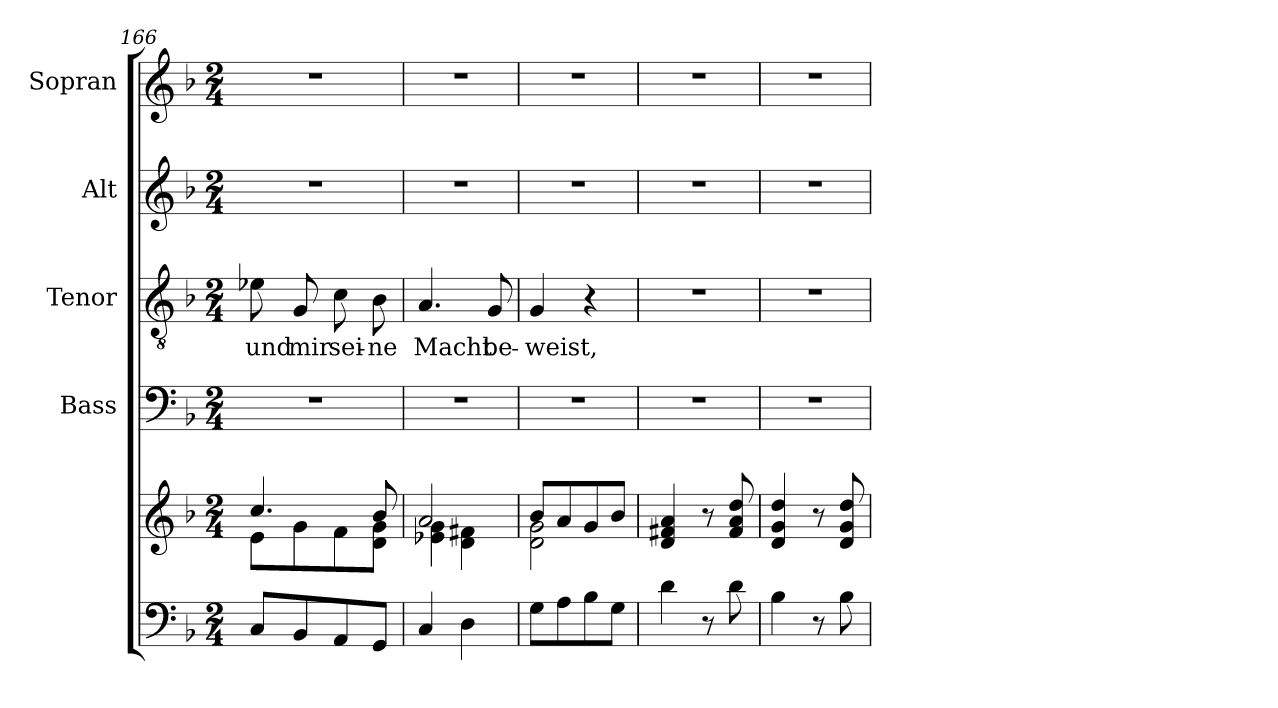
**kern	**kern	**kern	**kern	**text	**kern	**kern
*part5	*part5	*part4	*part3	*part3	*part2	*part1
*staff6	*staff5	*staff4	*staff3	*staff3	*staff2	*staff1
*	*	*I"Bass	*I"Tenor	*	*I"Alt	*I"Sopran
*	*	*I'B.	*I'T.	*	*I'A.	*I'S.
*clefF4	*clefG2	*clefF4	*clefGv2	*	*clefG2	*clefG2
*k[b-]	*k[b-]	*k[b-]	*k[b-]	*	*k[b-]	*k[b-]
*F:	*F:	*F:	*F:	*	*F:	*F:
*M2/4	*M2/4	*M2/4	*M2/4	*	*M2/4	*M2/4
=166	=166	=166	=166	=166	=166	=166
*	*^	*	*	*	*	*
!	!	!	!	!	!LO:LY:b	!	!
8C/L	4.cc/	8e\L	2r	8e-X\	und	2r	2r
!	!	!	!	!	!LO:LY:b	!	!
8BB-/	.	8g\	.	8G/	mir	.	.
!	!	!	!	!	!LO:LY:b	!	!
8AA/	.	8f\	.	8c\	sei-	.	.
!	!	!	!	!	!LO:LY:b	!	!
8GG/J	8b-/	8d\ 8g\J	.	8B-\	-ne	.	.
=167	=167	=167	=167	=167	=167	=167	=167
!	!	!	!	!	!LO:LY:b	!	!
4C/	2a/	4e-X\ 4g\	2r	4.A/	Macht	2r	2r
4D\	.	4d\ 4f#X\	.	.	.	.	.
!	!	!	!	!	!LO:LY:b	!	!
.	.	.	.	8G/	be-	.	.
=168	=168	=168	=168	=168	=168	=168	=168
!	!	!	!	!	!LO:LY:b	!	!
8G\L	8b-/L	2d\ 2g\	2r	4G/	-weist,	2r	2r
8A\	8a/	.	.	.	.	.	.
8B-\	8g/	.	.	4r	.	.	.
8G\J	8b-/J	.	.	.	.	.	.
*	*v	*v	*	*	*	*	*
=169	=169	=169	=169	=169	=169	=169
4d\	4d/ 4f#X/ 4a/	2r	2r	.	2r	2r
8r	8r	.	.	.	.	.
8d\	8f#/ 8a/ 8dd/	.	.	.	.	.
!!LO:LB:g=z
=170	=170	=170	=170	=170	=170	=170
4B-\	4d/ 4g/ 4dd/	2r	2r	.	2r	2r
8r	8r	.	.	.	.	.
8B-\	8d/ 8g/ 8dd/	.	.	.	.	.
=	=	=	=	=	=	=
*-	*-	*-	*-	*-	*-	*-
